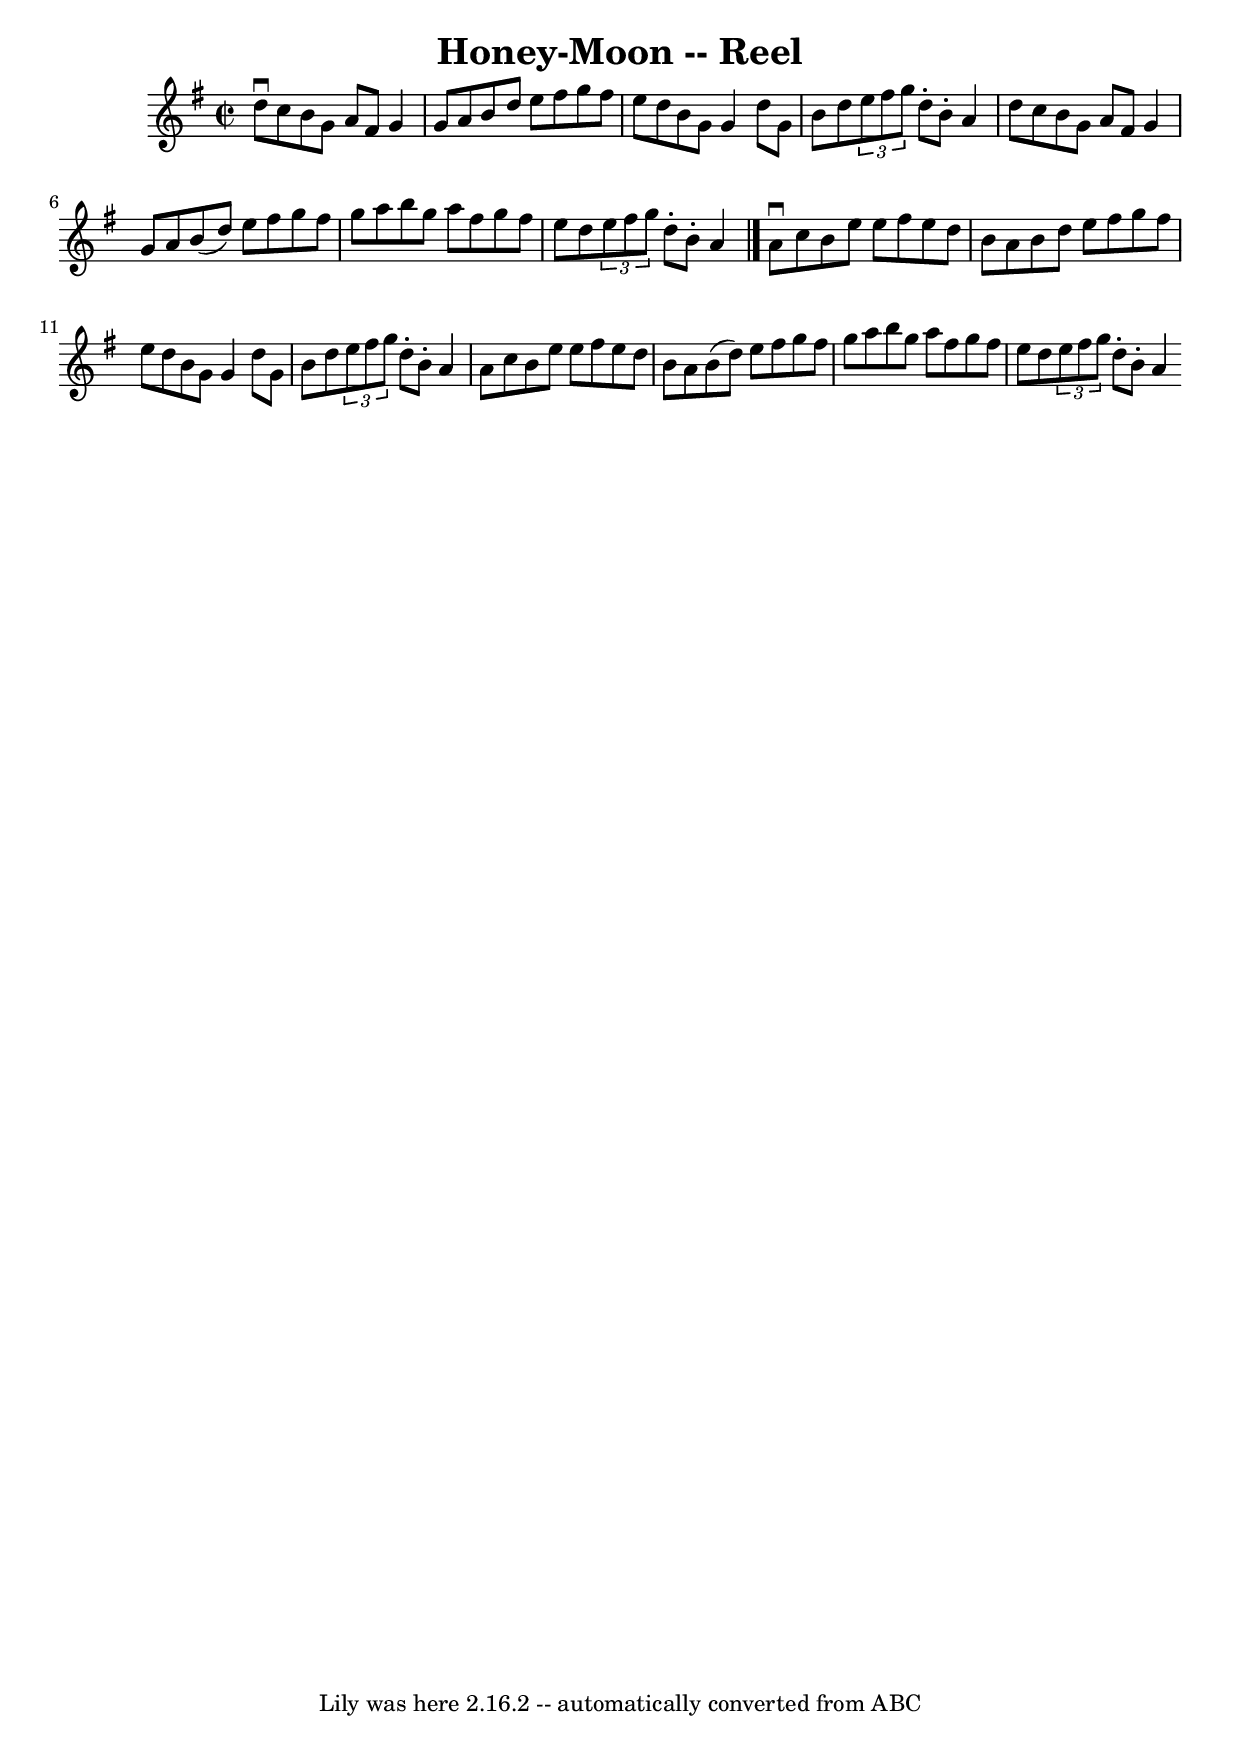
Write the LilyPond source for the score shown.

\version "2.16.2"
\include "Mammoth.ily"
\header {
  %% book = "Ryan's Mammoth Collection"
 crossRefNumber = "1"
 footnotes = ""
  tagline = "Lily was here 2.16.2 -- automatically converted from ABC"
  title = "Honey-Moon -- Reel"

}
voicedefault =  {


  \override Staff.TimeSignature #'style = #'C
  \time 2/2 
  \key g \major d''8^\downbow c''8   |
 b'8 g'8 a'8 fs'8 g'4 g'8 a'8     |
 b'8 d''8 e''8 fs''8 g''8 fs''8 e''8 d''8     |
 b'8 g'8 g'4 d''8 g'8 b'8 d''8     |
  \times 2/3 { e''8 fs''8 g''8  
	     } d''8-. b'8-. a'4 d''8 c''8     |
 b'8 g'8 a'8 fs'8 g'4 g'8 a'8     |
 b'8 (d''8) e''8 fs''8 g''8 fs''8 g''8 a''8     |
 b''8 g''8 a''8 fs''8 g''8 fs''8 e''8 d''8     |
  \times 2/3 { e''8 fs''8 g''8  
	     } d''8-. b'8-. a'4    \bar "|." a'8^\downbow c''8   |
 b'8 e''8 e''8 fs''8 e''8 d''8 b'8 a'8     |
 b'8 d''8 e''8 fs''8 g''8 fs''8 e''8 d''8     |
 b'8 g'8 g'4 d''8 g'8 b'8 d''8     |
  \times 2/3 { e''8 fs''8   
	 g''8   	     } d''8-. b'8-. a'4 a'8 c''8     |
 b'8 e''8 e''8 fs''8 e''8 d''8 b'8 a'8     |
 b'8 (d''8) e''8 fs''8 g''8 fs''8 g''8 a''8     |
 b''8 g''8 a''8 fs''8 g''8 fs''8 e''8 d''8     |
  \times 2/3 {   
 e''8 fs''8 g''8     } d''8-. b'8-. a'4      \bar " |."   

}

\score{
  <<

    \context Staff="default"
    {
      \voicedefault 
      
    }

  >>
  \layout {
    
  }
  \midi {
  }

}
